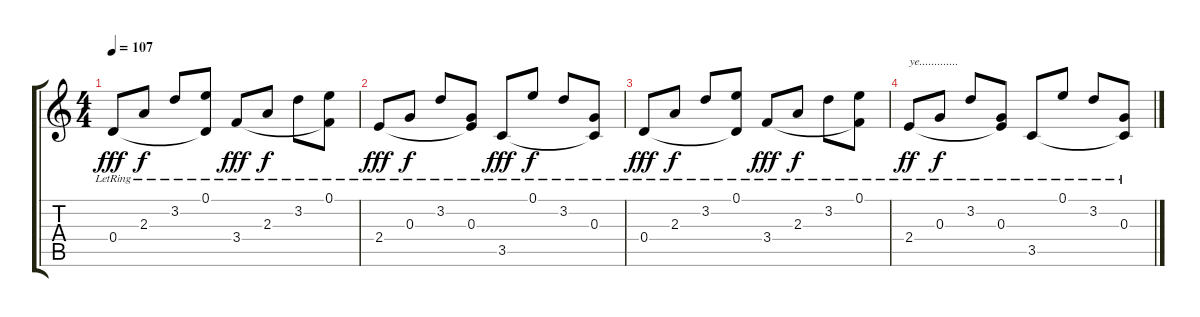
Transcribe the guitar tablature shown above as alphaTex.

\track "" {instrument electricguitarclean}
\staff {score tabs}
\tuning (E4 B3 G3 D3 A2 E2) {hide}
\ts (4 4)
\tempo 107
\clef g2
\ks c
0.4{lr}.8{dy fff} 2.3{lr}.8{dy f} 3.2{lr}.8{txt ""} (0.1{lr} 0.4{t}).8 3.4{lr}.8{dy fff} 2.3{lr}.8{dy f} 3.2{lr}.8 (0.1{lr} 3.4{t}).8 |
2.4{lr}.8{txt "" dy fff} 0.3{lr}.8{dy f} 3.2{lr}.8 (0.3{lr} 2.4{t}).8 3.5{lr}.8{dy fff} 0.1{lr}.8{dy f} 3.2{lr}.8 (0.3{lr} 3.5{t}).8 |
0.4{lr}.8{txt "" dy fff} 2.3{lr}.8{dy f} 3.2{lr}.8 (0.1{lr} 0.4{t}).8 3.4{lr}.8{dy fff} 2.3{lr}.8{dy f} 3.2{lr}.8 (0.1{lr} 3.4{t}).8 |
2.4{lr}.8{txt "ye............." dy ff} 0.3{lr}.8{dy f} 3.2{lr}.8 (0.3{lr} 2.4{t}).8 3.5{lr}.8 0.1{lr}.8 3.2{lr}.8 (0.3{lr} 3.5{t}).8
